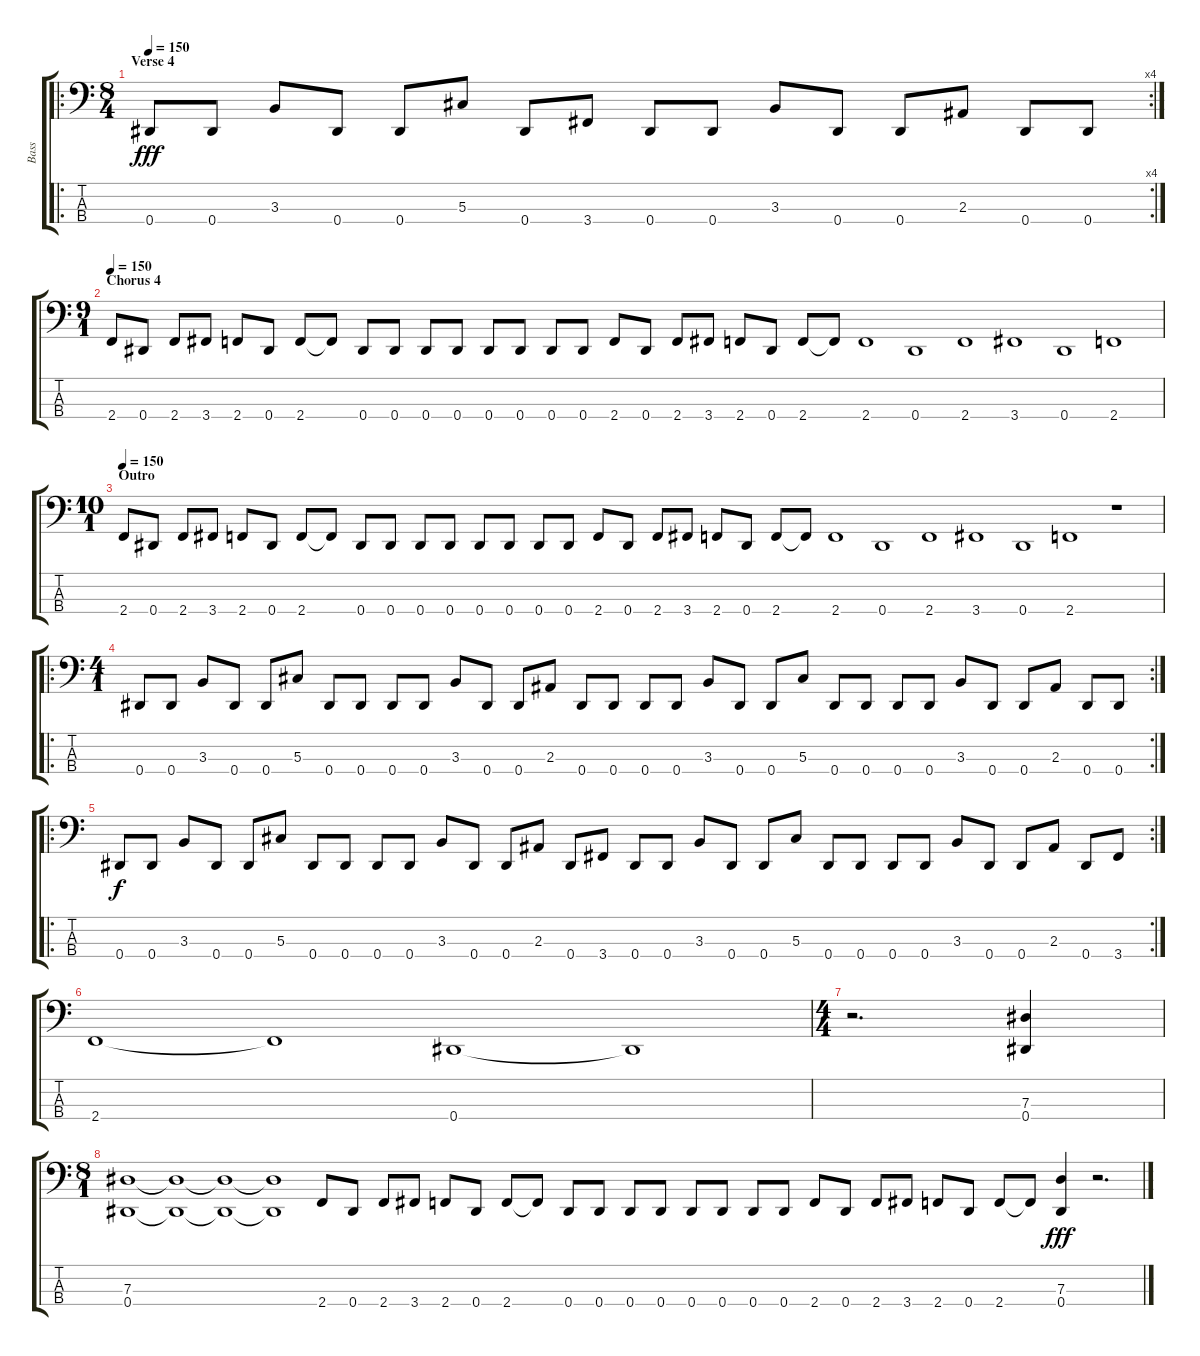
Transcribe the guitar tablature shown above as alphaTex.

\track ("Bass" "Bass") {instrument electricbasspick}
\staff {score tabs}
\tuning (Gb2 Db2 Ab1 Eb1) {hide}
\ro
\rc 4
\ts (8 4)
\section ("" "Verse 4")
\tempo 150
\clef f4
\ks c
0.4.8{dy fff} 0.4.8 3.3.8 0.4.8 0.4.8 5.3.8 0.4.8 3.4.8 0.4.8 0.4.8 3.3.8 0.4.8 0.4.8 2.3.8 0.4.8 0.4.8 |
\ts (9 1)
\section ("" "Chorus 4")
\tempo 150
2.4.8 0.4.8 2.4.8 3.4.8 2.4.8 0.4.8 2.4.8 2.4{t}.8 0.4.8 0.4.8 0.4.8 0.4.8 0.4.8 0.4.8 0.4.8 0.4.8 2.4.8 0.4.8 2.4.8 3.4.8 2.4.8 0.4.8 2.4.8 2.4{t}.8 2.4.1 0.4.1 2.4.1 3.4.1 0.4.1 2.4.1 |
\ts (10 1)
\section ("" "Outro")
\tempo 150
2.4.8 0.4.8 2.4.8 3.4.8 2.4.8 0.4.8 2.4.8 2.4{t}.8 0.4.8 0.4.8 0.4.8 0.4.8 0.4.8 0.4.8 0.4.8 0.4.8 2.4.8 0.4.8 2.4.8 3.4.8 2.4.8 0.4.8 2.4.8 2.4{t}.8 2.4.1 0.4.1 2.4.1 3.4.1 0.4.1 2.4.1 r.1 |
\ro
\rc 2
\ts (4 1)
0.4.8 0.4.8 3.3.8 0.4.8 0.4.8 5.3.8 0.4.8 0.4.8 0.4.8 0.4.8 3.3.8 0.4.8 0.4.8 2.3.8 0.4.8 0.4.8 0.4.8 0.4.8 3.3.8 0.4.8 0.4.8 5.3.8 0.4.8 0.4.8 0.4.8 0.4.8 3.3.8 0.4.8 0.4.8 2.3.8 0.4.8 0.4.8 |
\ro
\rc 2
0.4.8{dy f} 0.4.8 3.3.8 0.4.8 0.4.8 5.3.8 0.4.8 0.4.8 0.4.8 0.4.8 3.3.8 0.4.8 0.4.8 2.3.8 0.4.8 3.4.8 0.4.8 0.4.8 3.3.8 0.4.8 0.4.8 5.3.8 0.4.8 0.4.8 0.4.8 0.4.8 3.3.8 0.4.8 0.4.8 2.3.8 0.4.8 3.4.8 |
2.4.1 2.4{t}.1 0.4.1 0.4{t}.1 |
\ts (4 4)
r.2{d} (7.3 0.4).4 |
\ts (8 1)
(7.3 0.4).1 (7.3{t} 0.4{t}).1 (7.3{t} 0.4{t}).1 (7.3{t} 0.4{t}).1 2.4.8 0.4.8 2.4.8 3.4.8 2.4.8 0.4.8 2.4.8 2.4{t}.8 0.4.8 0.4.8 0.4.8 0.4.8 0.4.8 0.4.8 0.4.8 0.4.8 2.4.8 0.4.8 2.4.8 3.4.8 2.4.8 0.4.8 2.4.8 2.4{t}.8 (7.3 0.4).4{dy fff} r.2{d}
